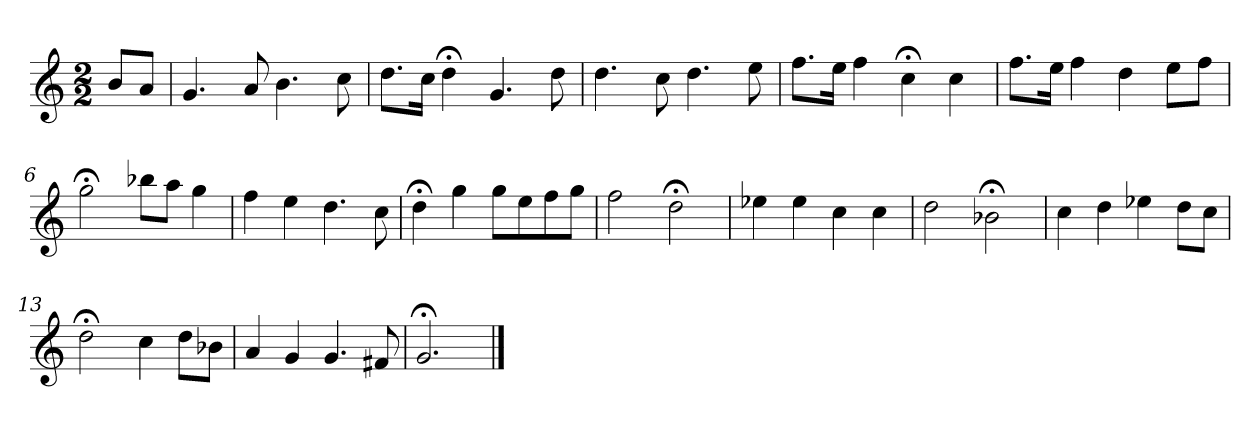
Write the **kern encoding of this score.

**kern
*part1
*staff1
*k[]
*G:mix
*M2/2
*MM120
=
8bL
8aJ
=1
4.g
8a
4.b
8cc
=2
8.ddL
16ccJk
4dd;<
4.g
8dd
=3
4.dd
8cc
4.dd
8ee
=4
8.ffL
16eeJk
4ff
4cc;<
4cc
=5
8.ffL
16eeJk
4ff
4dd
8eeL
8ffJ
=6
2gg;<
8bb-XL
8aaJ
4gg
=7
4ff
4ee
4.dd
8cc
=8
4dd;<
4gg
8ggL
8ee
8ff
8ggJ
=9
2ff
2dd;<
=10
4ee-X
4ee-
4cc
4cc
=11
2dd
2b-X;<
=12
4cc
4dd
4ee-X
8ddL
8ccJ
=13
2dd;<
4cc
8ddL
8b-XJ
=14
4a
4g
4.g
8f#X
=15
2.g;<
==
*-
